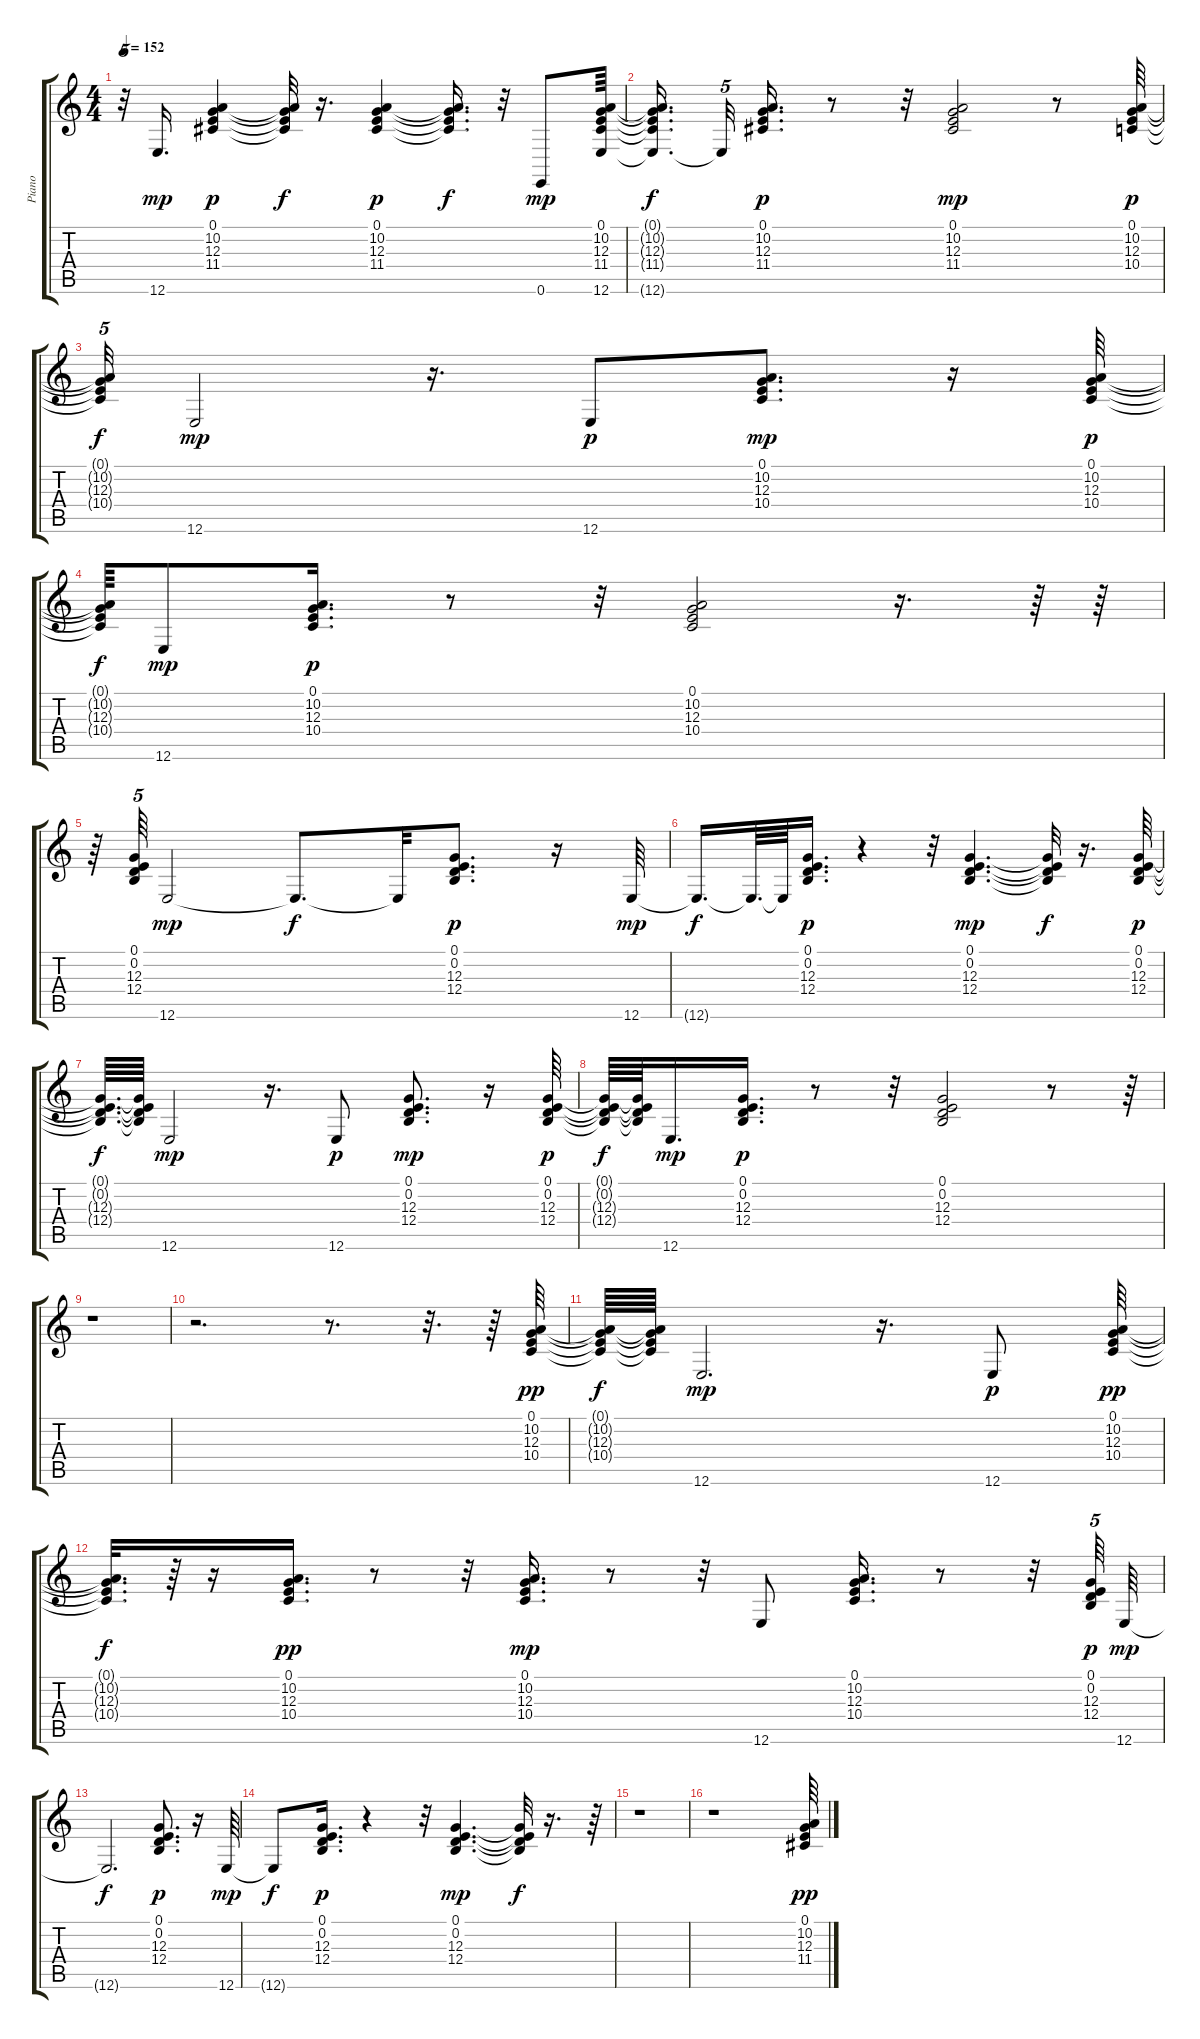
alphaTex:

\track ("Piano   " "Piano   ") {instrument electricpiano1}
\staff {score tabs}
\tuning (E4 B3 G3 D3 A2 E2) {hide}
\ts (4 4)
\tempo 152
\clef g2
\ks c
r.32{tu (5 4) dy f} 12.6.16{d dy mp} (0.1 10.2 12.3 11.4).4{dy p} (0.1{t} 10.2{t} 12.3{t} 11.4{t}).32{dy f} r.16{d} (0.1 10.2 12.3 11.4).4{dy p} (0.1{t} 10.2{t} 12.3{t} 11.4{t}).16{d dy f} r.32 0.6.8{dy mp} (0.1 10.2 12.3 11.4 12.6).64 |
(0.1{t} 10.2{t} 12.3{t} 11.4{t} 12.6{t}).16{d dy f beam splitsecondary} 12.6{t}.32{tu (5 4)} (0.1 10.2 12.3 11.4).16{d dy p} r.8 r.32 (0.1 10.2 12.3 11.4).2{dy mp} r.8 (0.1 10.2 12.3 10.4).64{dy p} |
(0.1{t} 10.2{t} 12.3{t} 10.4{t}).32{tu (5 4) dy f} 12.6.2{dy mp} r.16{d} 12.6.8{dy p} (0.1 10.2 12.3 10.4).8{d dy mp} r.16 (0.1 10.2 12.3 10.4).64{dy p} |
(0.1{t} 10.2{t} 12.3{t} 10.4{t}).64{dy f} 12.6.8{dy mp} (0.1 10.2 12.3 10.4).16{d dy p} r.8 r.32 (0.1 10.2 12.3 10.4).2 r.16{d} r.64 r.64 |
r.64 (0.1 0.2 12.3 12.4).64{tu (5 4)} 12.6.2{dy mp} 12.6{t}.8{d dy f} 12.6{t}.32 (0.1 0.2 12.3 12.4).8{d dy p} r.16 12.6.64{dy mp} |
12.6{t}.16{d dy f} 12.6{t}.64{d} 12.6{t}.64 (0.1 0.2 12.3 12.4).16{d dy p} r.4 r.32 (0.1 0.2 12.3 12.4).4{d dy mp} (0.1{t} 0.2{t} 12.3{t} 12.4{t}).32{dy f} r.16{d} (0.1 0.2 12.3 12.4).64{dy p} |
(0.1{t} 0.2{t} 12.3{t} 12.4{t}).64{d dy f} (0.1{t} 0.2{t} 12.3{t} 12.4{t}).64 12.6.2{dy mp} r.16{d} 12.6.8{dy p} (0.1 0.2 12.3 12.4).8{d dy mp} r.16 (0.1 0.2 12.3 12.4).64{dy p} |
(0.1{t} 0.2{t} 12.3{t} 12.4{t}).64{dy f} (0.1{t} 0.2{t} 12.3{t} 12.4{t}).64 12.6.16{d dy mp} (0.1 0.2 12.3 12.4).16{d dy p} r.8 r.32 (0.1 0.2 12.3 12.4).2 r.8 r.64 |
r.1 |
r.2{d} r.8{d} r.32{d} r.64 (0.1 10.2 12.3 10.4).64{dy pp} |
(0.1{t} 10.2{t} 12.3{t} 10.4{t}).64{dy f} (0.1{t} 10.2{t} 12.3{t} 10.4{t}).64 12.6.2{d dy mp} r.16{d} 12.6.8{dy p} (0.1 10.2 12.3 10.4).64{dy pp} |
(0.1{t} 10.2{t} 12.3{t} 10.4{t}).32{d dy f} r.64 r.16 (0.1 10.2 12.3 10.4).16{d dy pp} r.8 r.32 (0.1 10.2 12.3 10.4).16{d dy mp} r.8 r.32 12.6.8 (0.1 10.2 12.3 10.4).16{d} r.8 r.32 (0.1 0.2 12.3 12.4).64{tu (5 4) dy p} 12.6.64{dy mp} |
12.6{t}.2{d dy f} (0.1 0.2 12.3 12.4).8{d dy p} r.16 12.6.64{dy mp} |
12.6{t}.8{dy f} (0.1 0.2 12.3 12.4).16{d dy p} r.4 r.32 (0.1 0.2 12.3 12.4).4{d dy mp} (0.1{t} 0.2{t} 12.3{t} 12.4{t}).32{dy f} r.16{d} r.64 |
r.1 |
r.1 (0.1 10.2 12.3 11.4).64{dy pp}
